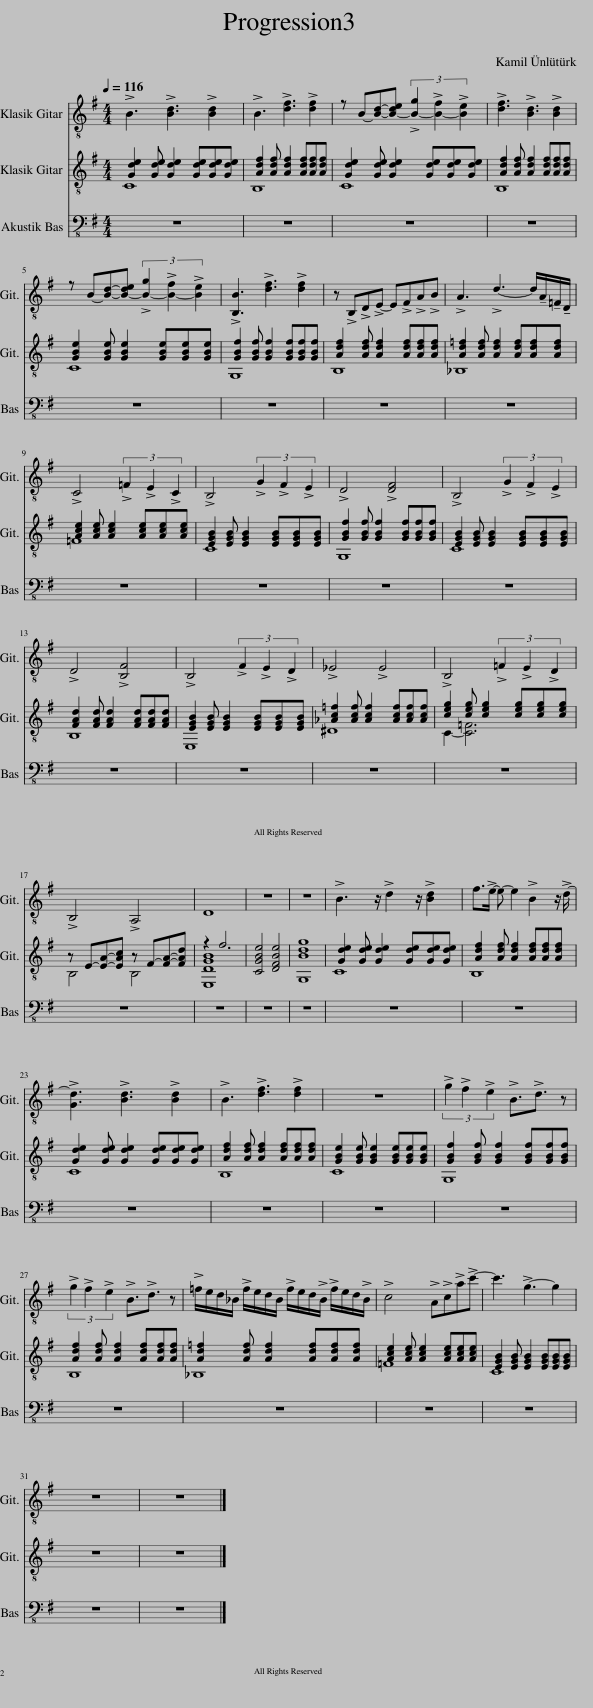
X:1
%%score 1 ( 2 3 )
L:1/8
Q:1/4=116
M:4/4
I:linebreak $
K:G
V:1 treble-8
V:2 treble-8
V:3 treble-8
V:1
 !>!B3 !>![Bd]3 !>![Bd]2 | !>!B3 !>![df]3 !>![df]2 | z B-[Bd]-[B-de] (3!>![B-g]2 !>![B-f]2 !>![Be]2 | !>![df]3 !>![Bd]3 !>![Bd]2 |$ z B-[Bd]-[B-de] (3!>![B-g]2 !>![B-f]2 !>![Be]2 | %5
 !>![B,B]3 !>![df]3 !>![df]2 | z !>!B,!>!D!>!E- E!>!F!>!A!>!B | !>!A3 !>!d3- d/!tenuto!A/!tenuto!=F/!tenuto!D/ |$ !>!C4 (3!>!=F2 !>!E2 !>!C2 | !>!B,4 (3!>!G2 !>!F2 !>!E2 | %10
 !>!D4 !>![DF]4 | !>!B,4 (3!>!G2 !>!F2 !>!E2 |$ !>!D4 !>![B,F]4 | !>!B,4 (3!>!F2 !>!E2 !>!D2 | !>!_E4 !>!E4 | %15
 !>!B,4 (3!>!=F2 !>!E2 !>!D2 |$ !>!B,4 !>!A,4 | D8 | z8 | z8 | %20
 !>!B3 z/ !>!d2 z/ !>![Bd]2 | f>!>!e- e- e2 !>!B2 z/ !>!d/- |$ !>![Gd]3 !>![Bd]3 !>![Bd]2 | !>!B3 !>![df]3 !>![df]2 | z8 | %25
 (3!>!g2 !>!f2 !>!e2 !>!B3/2!>!d3/2 z |$ (3!>!g2 !>!f2 !>!e2 !>!B3/2!>!d3/2 z | !>!=f/e/d/_B/ !>!f/e/d/B/ !>!f/e/d/!>!B/ !>!f/e/d/!>!B/ | !>!c4 !>!A!>!c!>!a!>!c'- | c'3 !>!g3- g2 |$ %30
 z8 | z8 |] %32
V:2
 C8 | B,8 | C8 | B,8 |$ C8 | %5
 G,8 | B,8 | _B,8 |$ =F8 | C8 | %10
 G,8 | C8 |$ B,8 | E,8 | ^D8 | %15
 C2- [C=F]6 |$ B,4 B,4 | [E,DGB]8 | [CGBe]4 [DFBe]4 | [G,Bdg]8 | %20
 C8 | B,8 |$ C8 | B,8 | C8 | %25
 G,8 |$ B,8 | _B,8 | =F8 | C8 |$ %30
 z8 | z8 |] %32
V:3
 [Gde]2 [Gde] [Gde]2 [Gde][Gde][Gde] | [Adf]2 [Adf] [Adf]2 [Adf][Adf][Adf] | [Gde]2 [Gde] [Gde]2 [Gde][Gde][Gde] | [Adf]2 [Adf] [Adf]2 [Adf][Adf][Adf] |$ [GBe]2 [GBe] [GBe]2 [GBe][GBe][GBe] | %5
 [GBf]2 [GBf] [GBf]2 [GBf][GBf][GBf] | [Adf]2 [Adf] [Adf]2 [Adf][Adf][Adf] | [Ad=f]2 [Adf] [Adf]2 [Adf][Adf][Adf] |$ [Ace]2 [Ace] [Ace]2 [Ace][Ace][Ace] | [EGB]2 [EGB] [EGB]2 [EGB][EGB][EGB] | %10
 [GBf]2 [GBf] [GBf]2 [GBf][GBf][GBf] | [EGB]2 [EGB] [EGB]2 [EGB][EGB][EGB] |$ [FAd]2 [FAd] [FAd]2 [FAd][FAd][FAd] | [EGB]2 [EGB] [EGB]2 [EGB][EGB][EGB] | [_Ac=f]2 [Acf] [Acf]2 [Acf][Acf][Acf] | %15
 [ceg]2 [ceg] [ceg]2 [ceg][ceg][ceg] |$ z E-[EA]-[EAc] z F-[FA]-[FAd] | z2 f6 | x8 | x8 | %20
 [Gde]2 [Gde] [Gde]2 [Gde][Gde][Gde] | [Adf]2 [Adf] [Adf]2 [Adf][Adf][Adf] |$ [Gde]2 [Gde] [Gde]2 [Gde][Gde][Gde] | [Adf]2 [Adf] [Adf]2 [Adf][Adf][Adf] | [GBe]2 [GBe] [GBe]2 [GBe][GBe][GBe] | %25
 [GBf]2 [GBf] [GBf]2 [GBf][GBf][GBf] |$ [Adf]2 [Adf] [Adf]2 [Adf][Adf][Adf] | [Ad=f]2 [Adf] [Adf]2 [Adf][Adf][Adf] | [Ace]2 [Ace] [Ace]2 [Ace][Ace][Ace] | [EGB]2 [EGB] [EGB]2 [EGB][EGB][EGB] |$ %30
 x8 | x8 |] %32
